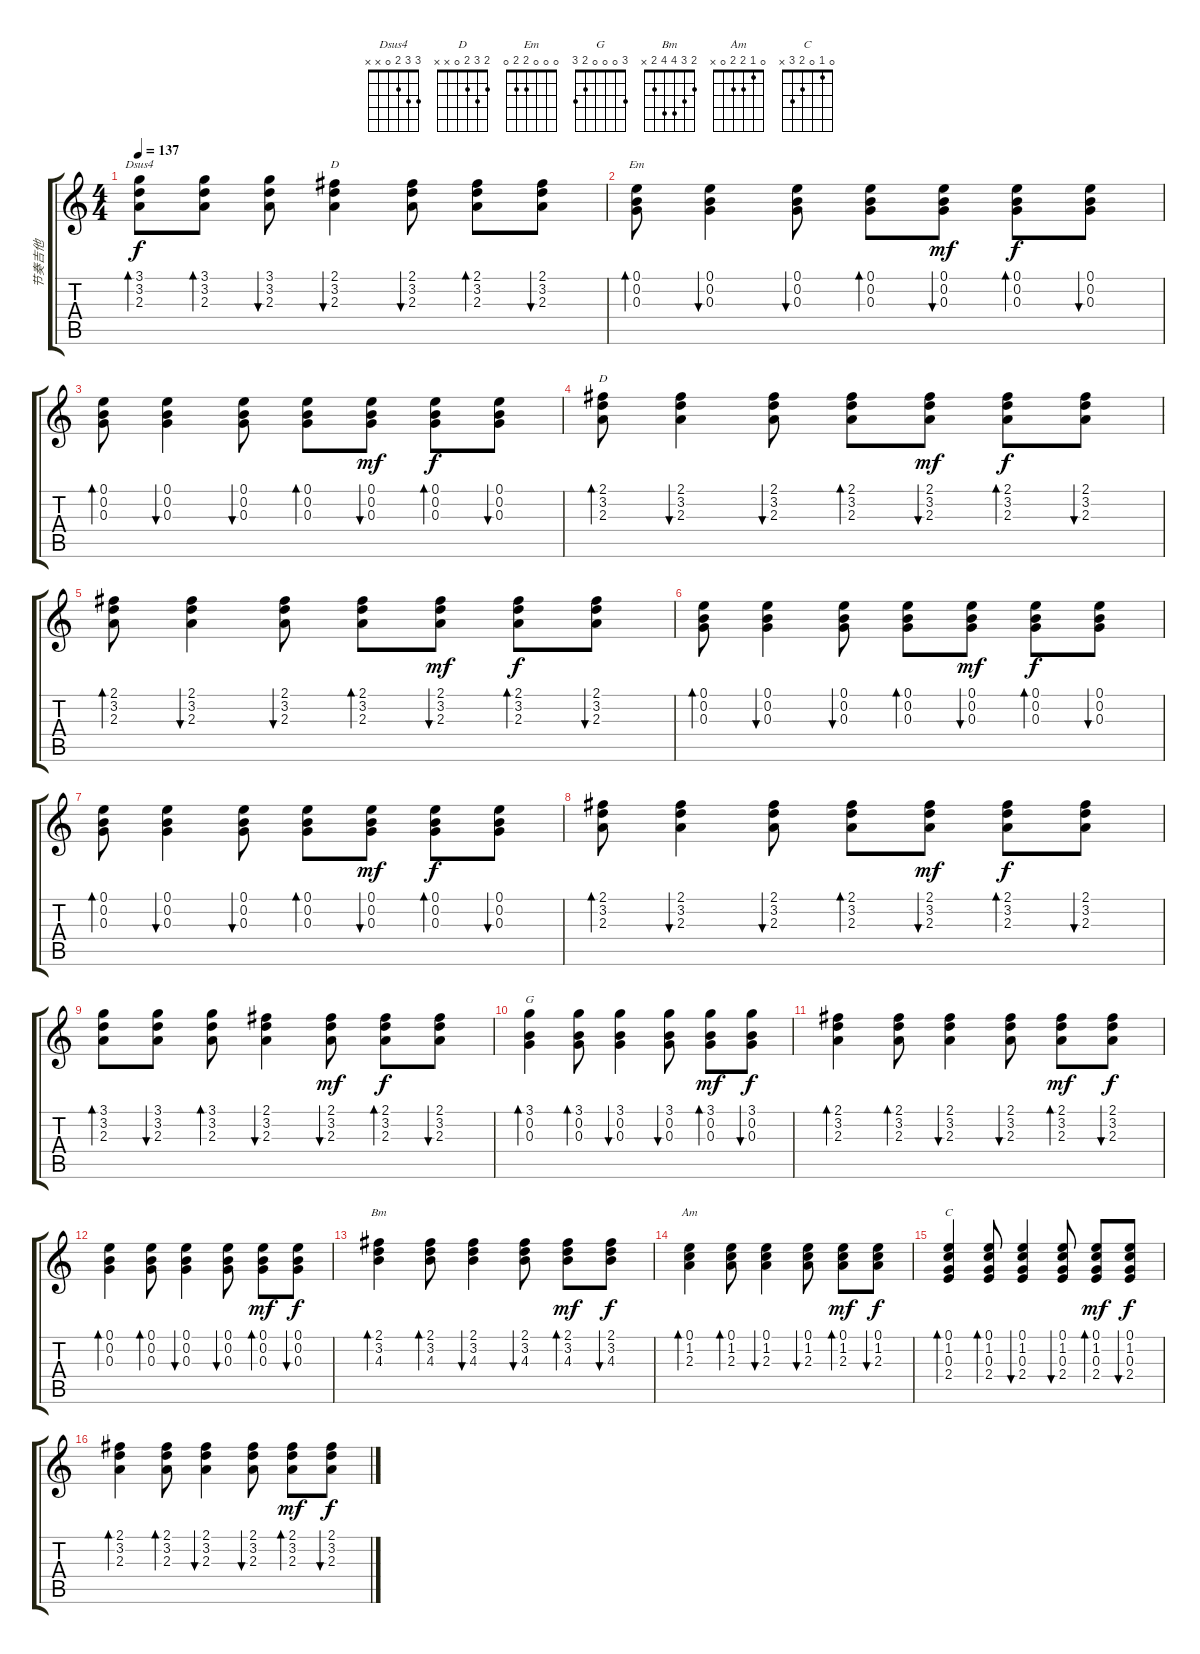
\track ("节奏吉他" "节奏吉他") {instrument acousticguitarsteel}
\staff {score tabs}
\tuning (E4 B3 G3 D3 A2 E2) {hide}
\chord ("Dsus4" 3 3 2 0 x x)
\chord ("D" 2 3 2 x x x)
\chord ("Em" 0 0 0 2 2 0)
\chord ("D" 2 3 2 0 x x)
\chord ("G" 3 0 0 0 2 3)
\chord ("Bm" 2 3 4 4 2 x)
\chord ("Am" 0 1 2 2 0 x)
\chord ("C" 0 1 0 2 3 x)
\ts (4 4)
\tempo 137
\clef g2
\ks c
(3.1 3.2 2.3).8{bd 60 ch "Dsus4" dy f} (3.1 3.2 2.3).8{bd 60} (3.1 3.2 2.3).8{bu 60} (2.1 3.2 2.3).4{bu 60 ch "D"} (2.1 3.2 2.3).8{bu 60} (2.1 3.2 2.3).8{bd 60} (2.1 3.2 2.3).8{bu 60} |
(0.1 0.2 0.3).8{bd 60 ch "Em"} (0.1 0.2 0.3).4{bu 60} (0.1 0.2 0.3).8{bu 60} (0.1 0.2 0.3).8{bd 60} (0.1 0.2 0.3).8{bu 60 dy mf} (0.1 0.2 0.3).8{bd 60 dy f} (0.1 0.2 0.3).8{bu 60} |
(0.1 0.2 0.3).8{bd 60} (0.1 0.2 0.3).4{bu 60} (0.1 0.2 0.3).8{bu 60} (0.1 0.2 0.3).8{bd 60} (0.1 0.2 0.3).8{bu 60 dy mf} (0.1 0.2 0.3).8{bd 60 dy f} (0.1 0.2 0.3).8{bu 60} |
(2.1 3.2 2.3).8{bd 60 ch "D"} (2.1 3.2 2.3).4{bu 60} (2.1 3.2 2.3).8{bu 60} (2.1 3.2 2.3).8{bd 60} (2.1 3.2 2.3).8{bu 60 dy mf} (2.1 3.2 2.3).8{bd 60 dy f} (2.1 3.2 2.3).8{bu 60} |
(2.1 3.2 2.3).8{bd 60} (2.1 3.2 2.3).4{bu 60} (2.1 3.2 2.3).8{bu 60} (2.1 3.2 2.3).8{bd 60} (2.1 3.2 2.3).8{bu 60 dy mf} (2.1 3.2 2.3).8{bd 60 dy f} (2.1 3.2 2.3).8{bu 60} |
(0.1 0.2 0.3).8{bd 60} (0.1 0.2 0.3).4{bu 60} (0.1 0.2 0.3).8{bu 60} (0.1 0.2 0.3).8{bd 60} (0.1 0.2 0.3).8{bu 60 dy mf} (0.1 0.2 0.3).8{bd 60 dy f} (0.1 0.2 0.3).8{bu 60} |
(0.1 0.2 0.3).8{bd 60} (0.1 0.2 0.3).4{bu 60} (0.1 0.2 0.3).8{bu 60} (0.1 0.2 0.3).8{bd 60} (0.1 0.2 0.3).8{bu 60 dy mf} (0.1 0.2 0.3).8{bd 60 dy f} (0.1 0.2 0.3).8{bu 60} |
(2.1 3.2 2.3).8{bd 60} (2.1 3.2 2.3).4{bu 60} (2.1 3.2 2.3).8{bu 60} (2.1 3.2 2.3).8{bd 60} (2.1 3.2 2.3).8{bu 60 dy mf} (2.1 3.2 2.3).8{bd 60 dy f} (2.1 3.2 2.3).8{bu 60} |
(3.1 3.2 2.3).8{bd 60} (3.1 3.2 2.3).8{bu 60} (3.1 3.2 2.3).8{bd 60} (2.1 3.2 2.3).4{bu 60} (2.1 3.2 2.3).8{bu 60 dy mf} (2.1 3.2 2.3).8{bd 60 dy f} (2.1 3.2 2.3).8{bu 60} |
(3.1 0.2 0.3).4{bd 60 ch "G"} (3.1 0.2 0.3).8{bd 60} (3.1 0.2 0.3).4{bu 60} (3.1 0.2 0.3).8{bu 60} (3.1 0.2 0.3).8{bd 60 dy mf} (3.1 0.2 0.3).8{bu 60 dy f} |
(2.1 3.2 2.3).4{bd 60} (2.1 3.2 2.3).8{bd 60} (2.1 3.2 2.3).4{bu 60} (2.1 3.2 2.3).8{bu 60} (2.1 3.2 2.3).8{bd 60 dy mf} (2.1 3.2 2.3).8{bu 60 dy f} |
(0.1 0.2 0.3).4{bd 60} (0.1 0.2 0.3).8{bd 60} (0.1 0.2 0.3).4{bu 60} (0.1 0.2 0.3).8{bu 60} (0.1 0.2 0.3).8{bd 60 dy mf} (0.1 0.2 0.3).8{bu 60 dy f} |
(2.1 3.2 4.3).4{bd 60 ch "Bm"} (2.1 3.2 4.3).8{bd 60} (2.1 3.2 4.3).4{bu 60} (2.1 3.2 4.3).8{bu 60} (2.1 3.2 4.3).8{bd 60 dy mf} (2.1 3.2 4.3).8{bu 60 dy f} |
(0.1 1.2 2.3).4{bd 60 ch "Am"} (0.1 1.2 2.3).8{bd 60} (0.1 1.2 2.3).4{bu 60} (0.1 1.2 2.3).8{bu 60} (0.1 1.2 2.3).8{bd 60 dy mf} (0.1 1.2 2.3).8{bu 60 dy f} |
(0.1 1.2 0.3 2.4).4{bd 60 ch "C"} (0.1 1.2 0.3 2.4).8{bd 60} (0.1 1.2 0.3 2.4).4{bu 60} (0.1 1.2 0.3 2.4).8{bu 60} (0.1 1.2 0.3 2.4).8{bd 60 dy mf} (0.1 1.2 0.3 2.4).8{bu 60 dy f} |
(2.1 3.2 2.3).4{bd 60} (2.1 3.2 2.3).8{bd 60} (2.1 3.2 2.3).4{bu 60} (2.1 3.2 2.3).8{bu 60} (2.1 3.2 2.3).8{bd 60 dy mf} (2.1 3.2 2.3).8{bu 60 dy f}
